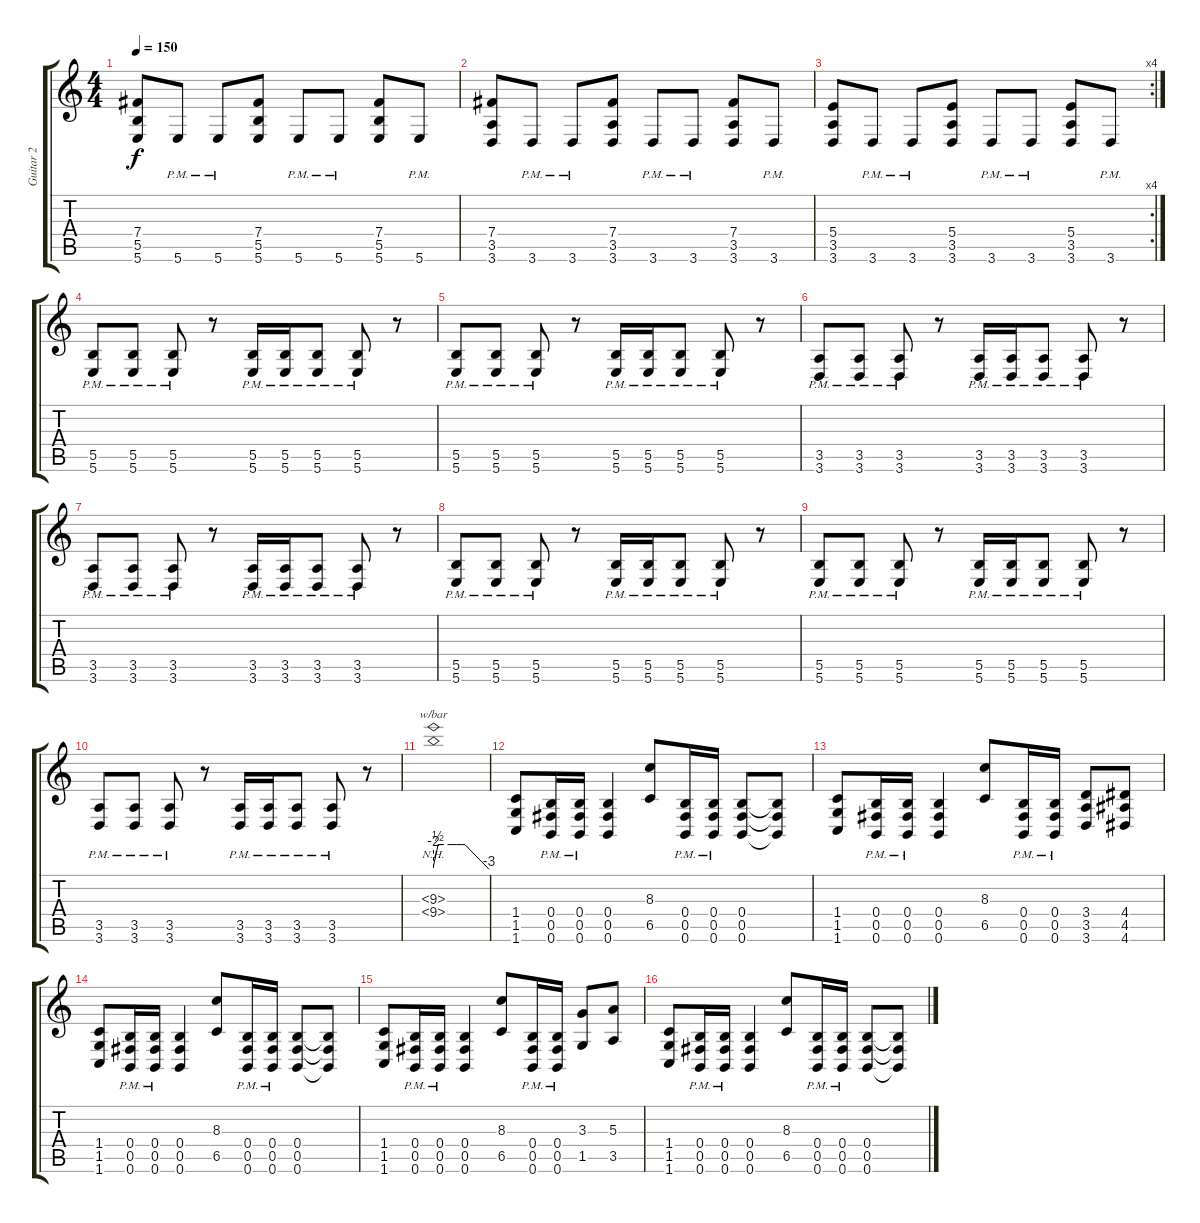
\track ("Guitar 2" "Guitar 2") {instrument distortionguitar}
\staff {score tabs}
\tuning (Db4 Ab3 E3 B2 Gb2 B1) {hide}
\ts (4 4)
\tempo 150
\clef g2
\ks c
(7.4 5.5 5.6).8{dy f} 5.6{pm}.8 5.6{pm}.8 (7.4 5.5 5.6).8 5.6{pm}.8 5.6{pm}.8 (7.4 5.5 5.6).8 5.6{pm}.8 |
(7.4 3.5 3.6).8 3.6{pm}.8 3.6{pm}.8 (7.4 3.5 3.6).8 3.6{pm}.8 3.6{pm}.8 (7.4 3.5 3.6).8 3.6{pm}.8 |
\rc 4
(5.4 3.5 3.6).8 3.6{pm}.8 3.6{pm}.8 (5.4 3.5 3.6).8 3.6{pm}.8 3.6{pm}.8 (5.4 3.5 3.6).8 3.6{pm}.8 |
(5.5{pm} 5.6{pm}).8 (5.5{pm} 5.6{pm}).8 (5.5{pm} 5.6{pm}).8 r.8 (5.5{pm} 5.6{pm}).16 (5.5{pm} 5.6{pm}).16 (5.5{pm} 5.6{pm}).8 (5.5{pm} 5.6{pm}).8 r.8 |
(5.5{pm} 5.6{pm}).8 (5.5{pm} 5.6{pm}).8 (5.5{pm} 5.6{pm}).8 r.8 (5.5{pm} 5.6{pm}).16 (5.5{pm} 5.6{pm}).16 (5.5{pm} 5.6{pm}).8 (5.5{pm} 5.6{pm}).8 r.8 |
(3.5{pm} 3.6{pm}).8 (3.5{pm} 3.6{pm}).8 (3.5{pm} 3.6{pm}).8 r.8 (3.5{pm} 3.6{pm}).16 (3.5{pm} 3.6{pm}).16 (3.5{pm} 3.6{pm}).8 (3.5{pm} 3.6{pm}).8 r.8 |
(3.5{pm} 3.6{pm}).8 (3.5{pm} 3.6{pm}).8 (3.5{pm} 3.6{pm}).8 r.8 (3.5{pm} 3.6{pm}).16 (3.5{pm} 3.6{pm}).16 (3.5{pm} 3.6{pm}).8 (3.5{pm} 3.6{pm}).8 r.8 |
(5.5{pm} 5.6{pm}).8 (5.5{pm} 5.6{pm}).8 (5.5{pm} 5.6{pm}).8 r.8 (5.5{pm} 5.6{pm}).16 (5.5{pm} 5.6{pm}).16 (5.5{pm} 5.6{pm}).8 (5.5{pm} 5.6{pm}).8 r.8 |
(5.5{pm} 5.6{pm}).8 (5.5{pm} 5.6{pm}).8 (5.5{pm} 5.6{pm}).8 r.8 (5.5{pm} 5.6{pm}).16 (5.5{pm} 5.6{pm}).16 (5.5{pm} 5.6{pm}).8 (5.5{pm} 5.6{pm}).8 r.8 |
(3.5{pm} 3.6{pm}).8 (3.5{pm} 3.6{pm}).8 (3.5{pm} 3.6{pm}).8 r.8 (3.5{pm} 3.6{pm}).16 (3.5{pm} 3.6{pm}).16 (3.5{pm} 3.6{pm}).8 (3.5{pm} 3.6{pm}).8 r.8 |
(9.3{nh} 9.4{nh}).1{tbe (custom default 0 -8 5 2 10 2 19 2 25 2 30 2 34 2 60 -12)} |
(1.4 1.5 1.6).8 (0.4{pm} 0.5{pm} 0.6{pm}).16 (0.4{pm} 0.5{pm} 0.6{pm}).16 (0.4 0.5 0.6).4 (8.3 6.5).8 (0.4{pm} 0.5{pm} 0.6{pm}).16 (0.4{pm} 0.5{pm} 0.6{pm}).16 (0.4 0.5 0.6).8 (0.4{t} 0.5{t} 0.6{t}).8 |
(1.4 1.5 1.6).8 (0.4{pm} 0.5{pm} 0.6{pm}).16 (0.4{pm} 0.5{pm} 0.6{pm}).16 (0.4 0.5 0.6).4 (8.3 6.5).8 (0.4{pm} 0.5{pm} 0.6{pm}).16 (0.4{pm} 0.5{pm} 0.6{pm}).16 (3.4 3.5 3.6).8 (4.4 4.5 4.6).8 |
(1.4 1.5 1.6).8 (0.4{pm} 0.5{pm} 0.6{pm}).16 (0.4{pm} 0.5{pm} 0.6{pm}).16 (0.4 0.5 0.6).4 (8.3 6.5).8 (0.4{pm} 0.5{pm} 0.6{pm}).16 (0.4{pm} 0.5{pm} 0.6{pm}).16 (0.4 0.5 0.6).8 (0.4{t} 0.5{t} 0.6{t}).8 |
(1.4 1.5 1.6).8 (0.4{pm} 0.5{pm} 0.6{pm}).16 (0.4{pm} 0.5{pm} 0.6{pm}).16 (0.4 0.5 0.6).4 (8.3 6.5).8 (0.4{pm} 0.5{pm} 0.6{pm}).16 (0.4{pm} 0.5{pm} 0.6{pm}).16 (3.3 1.5).8 (5.3 3.5).8 |
(1.4 1.5 1.6).8 (0.4{pm} 0.5{pm} 0.6{pm}).16 (0.4{pm} 0.5{pm} 0.6{pm}).16 (0.4 0.5 0.6).4 (8.3 6.5).8 (0.4{pm} 0.5{pm} 0.6{pm}).16 (0.4{pm} 0.5{pm} 0.6{pm}).16 (0.4 0.5 0.6).8 (0.4{t} 0.5{t} 0.6{t}).8
